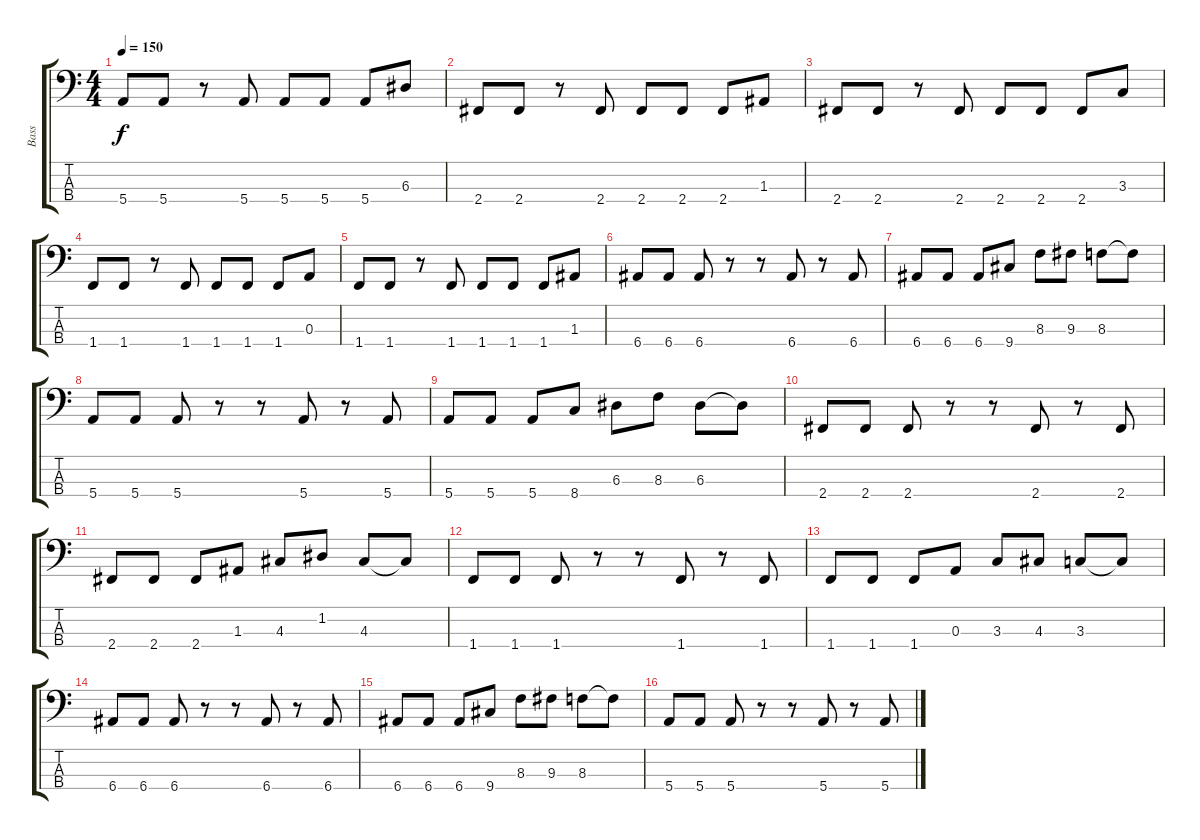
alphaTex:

\track ("Bass" "Bass") {instrument electricbassfinger}
\staff {score tabs}
\tuning (G2 D2 A1 E1) {hide}
\ts (4 4)
\tempo 150
\clef f4
\ks c
5.4.8{dy f} 5.4.8 r.8 5.4.8 5.4.8 5.4.8 5.4.8 6.3.8 |
2.4.8 2.4.8 r.8 2.4.8 2.4.8 2.4.8 2.4.8 1.3.8 |
2.4.8 2.4.8 r.8 2.4.8 2.4.8 2.4.8 2.4.8 3.3.8 |
1.4.8 1.4.8 r.8 1.4.8 1.4.8 1.4.8 1.4.8 0.3.8 |
1.4.8 1.4.8 r.8 1.4.8 1.4.8 1.4.8 1.4.8 1.3.8 |
6.4.8 6.4.8 6.4.8 r.8 r.8 6.4.8 r.8 6.4.8 |
6.4.8 6.4.8 6.4.8 9.4.8 8.3.8 9.3.8 8.3.8 8.3{t}.8 |
5.4.8 5.4.8 5.4.8 r.8 r.8 5.4.8 r.8 5.4.8 |
5.4.8 5.4.8 5.4.8 8.4.8 6.3.8 8.3.8 6.3.8 6.3{t}.8 |
2.4.8 2.4.8 2.4.8 r.8 r.8 2.4.8 r.8 2.4.8 |
2.4.8 2.4.8 2.4.8 1.3.8 4.3.8 1.2.8 4.3.8 4.3{t}.8 |
1.4.8 1.4.8 1.4.8 r.8 r.8 1.4.8 r.8 1.4.8 |
1.4.8 1.4.8 1.4.8 0.3.8 3.3.8 4.3.8 3.3.8 3.3{t}.8 |
6.4.8 6.4.8 6.4.8 r.8 r.8 6.4.8 r.8 6.4.8 |
6.4.8 6.4.8 6.4.8 9.4.8 8.3.8 9.3.8 8.3.8 8.3{t}.8 |
5.4.8 5.4.8 5.4.8 r.8 r.8 5.4.8 r.8 5.4.8
